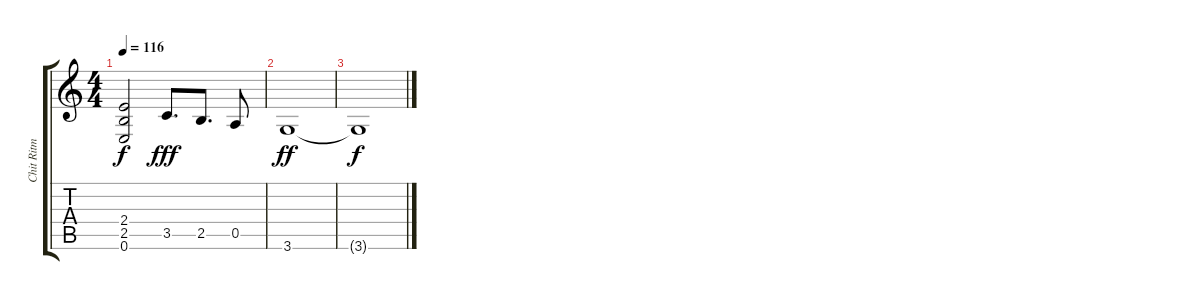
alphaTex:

\track ("Chit Ritm" "Chit Ritm") {instrument distortionguitar}
\staff {score tabs}
\tuning (E4 B3 G3 D3 A2 E2) {hide}
\ts (4 4)
\tempo 116
\clef g2
\ks c
(2.4 2.5 0.6).2{dy f} 3.5.8{d dy fff} 2.5.8{d} 0.5.8 |
3.6.1{dy ff} |
3.6{t}.1{dy f}
